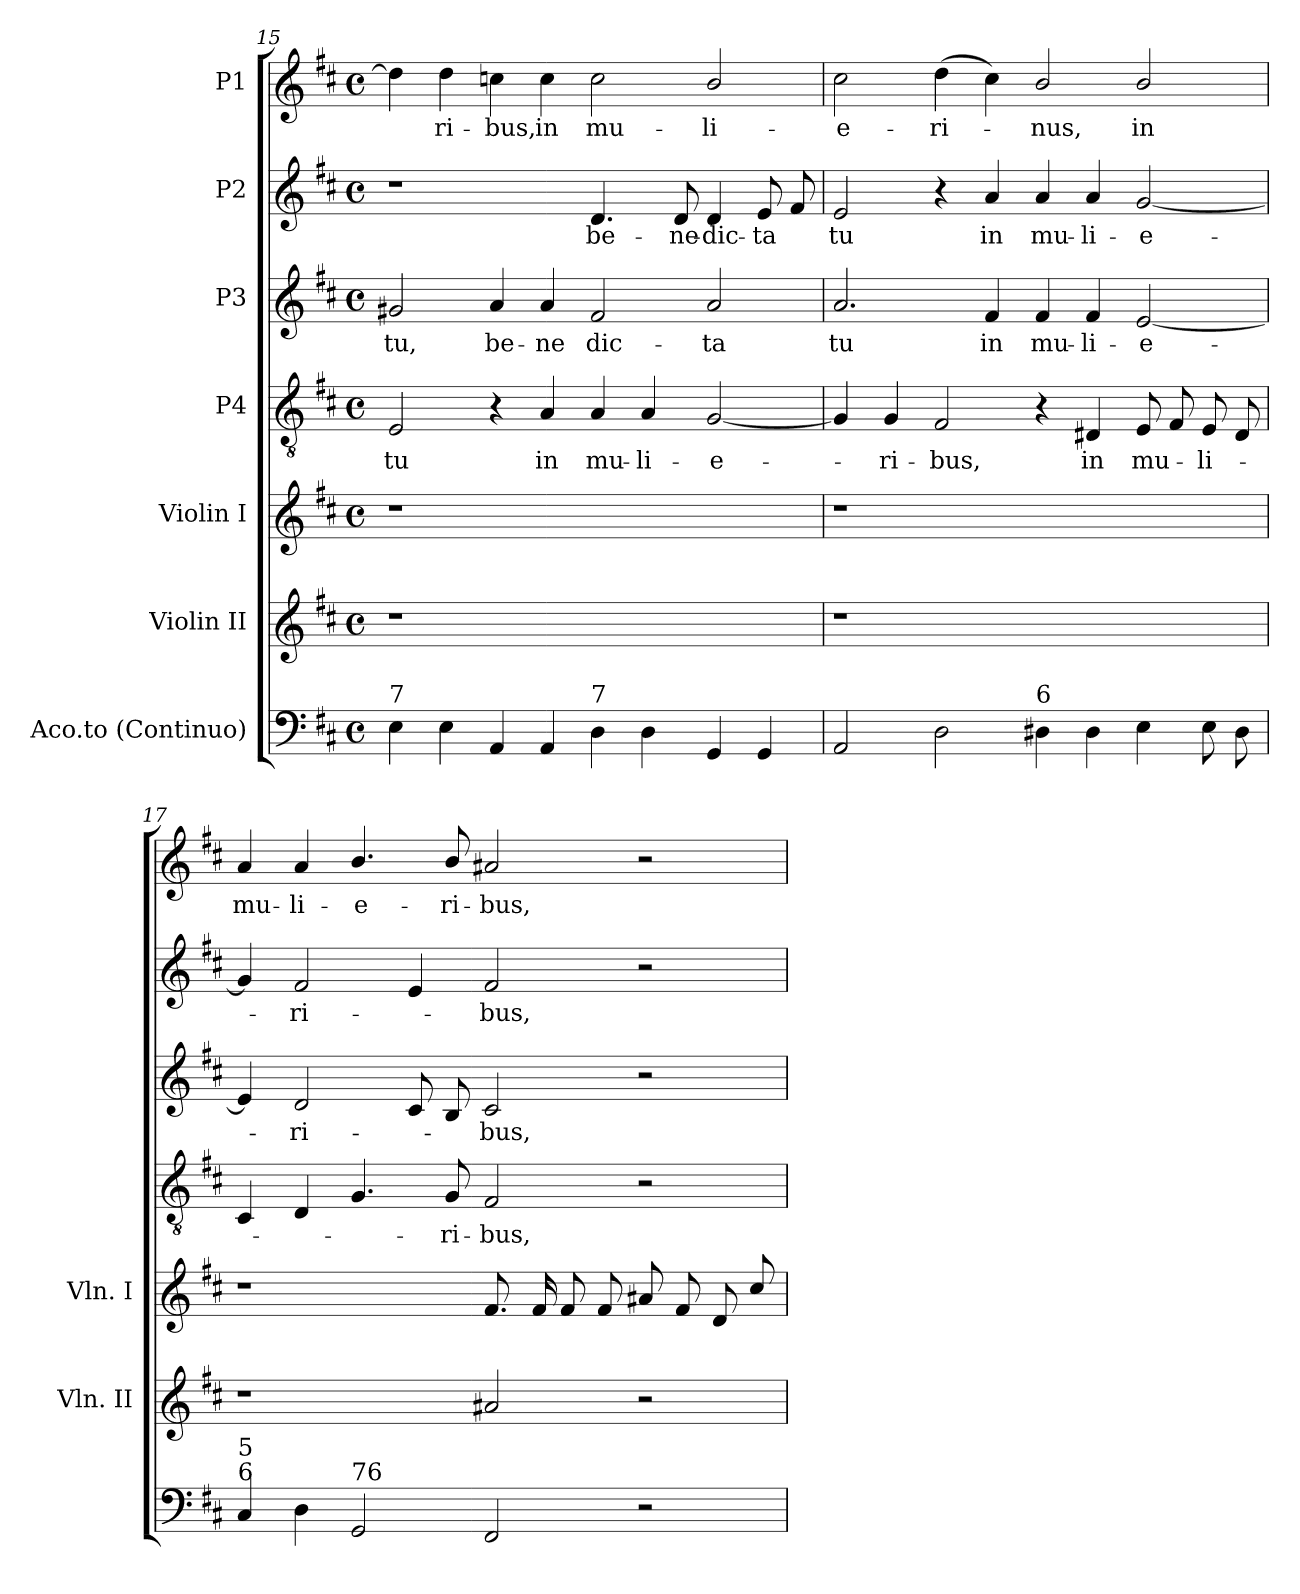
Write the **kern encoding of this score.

**kern	**kern	**kern	**kern	**text	**kern	**text	**kern	**text	**kern	**text
*part7	*part6	*part5	*part4	*part4	*part3	*part3	*part2	*part2	*part1	*part1
*staff7	*staff6	*staff5	*staff4	*staff4	*staff3	*staff3	*staff2	*staff2	*staff1	*staff1
*I"Aco.to (Continuo)	*I"Violin II	*I"Violin I	*I"P4	*	*I"P3	*	*I"P2	*	*I"P1	*
*	*I'Vln. II	*I'Vln. I	*	*	*	*	*	*	*	*
*clefF4	*clefG2	*clefG2	*clefGv2	*	*clefG2	*	*clefG2	*	*clefG2	*
*	*	*	*ITrd7c12	*	*	*	*	*	*	*
*k[f#c#]	*k[f#c#]	*k[f#c#]	*k[f#c#]	*	*k[f#c#]	*	*k[f#c#]	*	*k[f#c#]	*
*D:	*D:	*D:	*D:	*	*D:	*	*D:	*	*D:	*
*M4/4	*M4/4	*M4/4	*M4/4	*	*M4/4	*	*M4/4	*	*M4/4	*
*met(c)	*met(c)	*met(c)	*met(c)	*	*met(c)	*	*met(c)	*	*met(c)	*
=15	=15	=15	=15	=15	=15	=15	=15	=15	=15	=15
!	!LO:N:vis=1	!LO:N:vis=1	!	!	!	!	!	!	!	!
!	!	!	!	!LO:LY:b:color=#000000	!	!	!	!	!	!
!LO:TX:a:t=7	!	!	!	!	!	!	!	!	!	!
!	!	!	!	!	!	!LO:LY:b:color=#000000	!	!	!	!
4Ei\	1r	1r	2EEi/	tu	2g#Xi/	tu,	1r	.	4ddi\]	.
!	!	!	!	!	!	!	!	!	!	!LO:LY:b:color=#000000
4Ei\	.	.	.	.	.	.	.	.	4ddi\	-ri-
!	!	!	!	!	!	!LO:LY:b:color=#000000	!	!	!	!
!	!	!	!	!	!	!	!	!	!	!LO:LY:b:color=#000000
4AAi/	.	.	4r	.	4ai/	be-	.	.	4ccni\	-bus,
!	!	!	!	!LO:LY:b:color=#000000	!	!	!	!	!	!
!	!	!	!	!	!	!LO:LY:b:color=#000000	!	!	!	!
!	!	!	!	!	!	!	!	!	!	!LO:LY:b:color=#000000
4AAi/	.	.	4AAi/	in	4ai/	-ne	.	.	4cci\	in
!	!	!	!	!LO:LY:b:color=#000000	!	!	!	!	!	!
!	!	!	!	!	!	!LO:LY:b:color=#000000	!	!	!	!
!	!	!	!	!	!	!	!	!LO:LY:b:color=#000000	!	!
!LO:TX:a:t=7	!	!	!	!	!	!	!	!	!	!
!	!	!	!	!	!	!	!	!	!	!LO:LY:b:color=#000000
4Di\	1ryy	1ryy	4AAi/	mu-	2f#i/	dic-	4.di/	be-	2cci\	mu-
!	!	!	!	!LO:LY:b:color=#000000	!	!	!	!	!	!
4Di\	.	.	4AAi/	-li-	.	.	.	.	.	.
!	!	!	!	!	!	!	!	!LO:LY:b:color=#000000	!	!
.	.	.	.	.	.	.	8di/	-ne-	.	.
!	!	!	!	!LO:LY:b:color=#000000	!	!	!	!	!	!
!	!	!	!	!	!	!LO:LY:b:color=#000000	!	!	!	!
!	!	!	!	!	!	!	!	!LO:LY:b:color=#000000	!	!
!	!	!	!	!	!	!	!	!	!	!LO:LY:b:color=#000000
4GGi/	.	.	[2GGi/	-e-	2ai/	-ta	4di/	-dic-	2bi/	-li-
!	!	!	!	!	!	!	!	!LO:LY:b:color=#000000	!	!
4GGi/	.	.	.	.	.	.	8ei/	-ta	.	.
.	.	.	.	.	.	.	8f#i/	.	.	.
!!LO:LB:g=z
=16	=16	=16	=16	=16	=16	=16	=16	=16	=16	=16
!	!LO:N:vis=1	!LO:N:vis=1	!	!	!	!	!	!	!	!
!	!	!	!	!	!	!LO:LY:b:color=#000000	!	!	!	!
!	!	!	!	!	!	!	!	!LO:LY:b:color=#000000	!	!
!	!	!	!	!	!	!	!	!	!	!LO:LY:b:color=#000000
2AAi/	1r	1r	4GGi/]	.	2.ai/	tu	2ei/	tu	2cc#i\	-e-
!	!	!	!	!LO:LY:b:color=#000000	!	!	!	!	!	!
.	.	.	4GGi/	-ri-	.	.	.	.	.	.
!	!	!	!	!LO:LY:b:color=#000000	!	!	!	!	!	!
!	!	!	!	!	!	!	!	!	!	!LO:LY:b:color=#000000
2Di\	.	.	2FF#i/	-bus,	.	.	4r	.	(4ddi\	-ri-
!	!	!	!	!	!	!LO:LY:b:color=#000000	!	!	!	!
!	!	!	!	!	!	!	!	!LO:LY:b:color=#000000	!	!
.	.	.	.	.	4f#i/	in	4ai/	in	4cc#i\)	.
!	!	!	!	!	!	!LO:LY:b:color=#000000	!	!	!	!
!	!	!	!	!	!	!	!	!LO:LY:b:color=#000000	!	!
!LO:TX:a:t=6	!	!	!	!	!	!	!	!	!	!
!	!	!	!	!	!	!	!	!	!	!LO:LY:b:color=#000000
4D#Xi\	1ryy	1ryy	4r	.	4f#i/	mu-	4ai/	mu-	2bi/	-nus,
!	!	!	!	!LO:LY:b:color=#000000	!	!	!	!	!	!
!	!	!	!	!	!	!LO:LY:b:color=#000000	!	!	!	!
!	!	!	!	!	!	!	!	!LO:LY:b:color=#000000	!	!
4D#i\	.	.	4DD#Xi/	in	4f#i/	-li-	4ai/	-li-	.	.
!	!	!	!	!LO:LY:b:color=#000000	!	!	!	!	!	!
!	!	!	!	!	!	!LO:LY:b:color=#000000	!	!	!	!
!	!	!	!	!	!	!	!	!LO:LY:b:color=#000000	!	!
!	!	!	!	!	!	!	!	!	!	!LO:LY:b:color=#000000
4Ei\	.	.	8EEi/	mu-	[2ei/	-e-	[2gi/	-e-	2bi/	in
.	.	.	8FF#i/	.	.	.	.	.	.	.
!	!	!	!	!LO:LY:b:color=#000000	!	!	!	!	!	!
8Ei\	.	.	8EEi/	-li-	.	.	.	.	.	.
8D#i\	.	.	8DD#i/	.	.	.	.	.	.	.
=17	=17	=17	=17	=17	=17	=17	=17	=17	=17	=17
!LO:TX:a:t=6	!	!	!	!	!	!	!	!	!	!
!LO:TX:t=5	!	!	!	!	!	!	!	!	!	!
!	!	!	!	!	!	!	!	!	!	!LO:LY:b:color=#000000
4C#i/	1r	1r	4CC#i/	.	4ei/]	.	4gi/]	.	4ai/	mu-
!	!	!	!	!	!	!LO:LY:b:color=#000000	!	!	!	!
!	!	!	!	!	!	!	!	!LO:LY:b:color=#000000	!	!
!	!	!	!	!	!	!	!	!	!	!LO:LY:b:color=#000000
4Di\	.	.	4DDi/	.	2di/	-ri-	2f#i/	-ri-	4ai/	-li-
!LO:TX:a:t=76	!	!	!	!	!	!	!	!	!	!
!	!	!	!	!	!	!	!	!	!	!LO:LY:b:color=#000000
2GGi/	.	.	4.GGi/	.	.	.	.	.	4.bi/	-e-
.	.	.	.	.	8c#i/	.	4ei/	.	.	.
!	!	!	!	!LO:LY:b:color=#000000	!	!	!	!	!	!
!	!	!	!	!	!	!	!	!	!	!LO:LY:b:color=#000000
.	.	.	8GGi/	-ri-	8Bi/	.	.	.	8bi/	-ri-
!	!	!	!	!LO:LY:b:color=#000000	!	!	!	!	!	!
!	!	!	!	!	!	!LO:LY:b:color=#000000	!	!	!	!
!	!	!	!	!	!	!	!	!LO:LY:b:color=#000000	!	!
!	!	!	!	!	!	!	!	!	!	!LO:LY:b:color=#000000
2FF#i/	2a#Xi/	8.f#i/	2FF#i/	-bus,	2c#i/	-bus,	2f#i/	-bus,	2a#Xi/	-bus,
.	.	16f#i/	.	.	.	.	.	.	.	.
.	.	8f#i/	.	.	.	.	.	.	.	.
.	.	8f#i/	.	.	.	.	.	.	.	.
2r	2r	8a#Xi/	2r	.	2r	.	2r	.	2r	.
.	.	8f#i/	.	.	.	.	.	.	.	.
.	.	8di/	.	.	.	.	.	.	.	.
.	.	8cc#i/	.	.	.	.	.	.	.	.
=	=	=	=	=	=	=	=	=	=	=
*-	*-	*-	*-	*-	*-	*-	*-	*-	*-	*-
